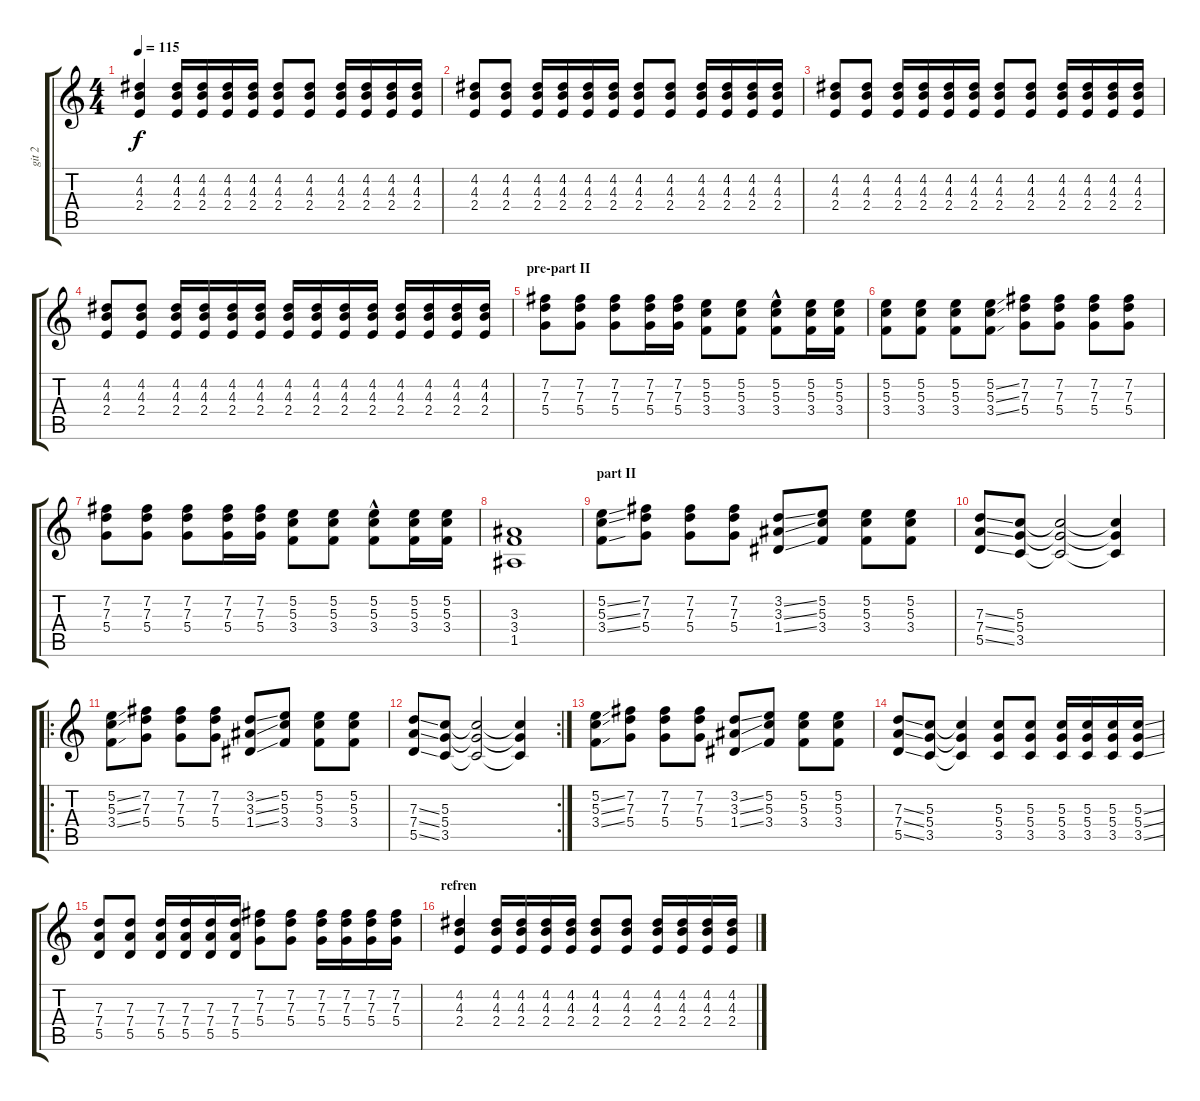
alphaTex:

\track ("git 2" "git 2") {instrument electricguitarclean}
\staff {score tabs}
\tuning (E4 B3 G3 D3 A2 D2) {hide}
\ts (4 4)
\tempo 115
\clef g2
\ks c
(4.2 4.3 2.4).4{dy f} (4.2 4.3 2.4).16 (4.2 4.3 2.4).16 (4.2 4.3 2.4).16 (4.2 4.3 2.4).16 (4.2 4.3 2.4).8 (4.2 4.3 2.4).8 (4.2 4.3 2.4).16 (4.2 4.3 2.4).16 (4.2 4.3 2.4).16 (4.2 4.3 2.4).16 |
(4.2 4.3 2.4).8 (4.2 4.3 2.4).8 (4.2 4.3 2.4).16 (4.2 4.3 2.4).16 (4.2 4.3 2.4).16 (4.2 4.3 2.4).16 (4.2 4.3 2.4).8 (4.2 4.3 2.4).8 (4.2 4.3 2.4).16 (4.2 4.3 2.4).16 (4.2 4.3 2.4).16 (4.2 4.3 2.4).16 |
(4.2 4.3 2.4).8 (4.2 4.3 2.4).8 (4.2 4.3 2.4).16 (4.2 4.3 2.4).16 (4.2 4.3 2.4).16 (4.2 4.3 2.4).16 (4.2 4.3 2.4).8 (4.2 4.3 2.4).8 (4.2 4.3 2.4).16 (4.2 4.3 2.4).16 (4.2 4.3 2.4).16 (4.2 4.3 2.4).16 |
(4.2 4.3 2.4).8 (4.2 4.3 2.4).8 (4.2 4.3 2.4).16 (4.2 4.3 2.4).16 (4.2 4.3 2.4).16 (4.2 4.3 2.4).16 (4.2 4.3 2.4).16 (4.2 4.3 2.4).16 (4.2 4.3 2.4).16 (4.2 4.3 2.4).16 (4.2 4.3 2.4).16 (4.2 4.3 2.4).16 (4.2 4.3 2.4).16 (4.2 4.3 2.4).16 |
\section ("" "pre-part II")
(7.2 7.3 5.4).8 (7.2 7.3 5.4).8 (7.2 7.3 5.4).8 (7.2 7.3 5.4).16 (7.2 7.3 5.4).16 (5.2 5.3 3.4).8 (5.2 5.3 3.4).8 (5.2 5.3 3.4{hac}).8 (5.2 5.3 3.4).16 (5.2 5.3 3.4).16 |
(5.2 5.3 3.4).8 (5.2 5.3 3.4).8 (5.2 5.3 3.4).8 (5.2{ss} 5.3{ss} 3.4{ss}).8 (7.2 7.3 5.4).8 (7.2 7.3 5.4).8 (7.2 7.3 5.4).8 (7.2 7.3 5.4).8 |
(7.2 7.3 5.4).8 (7.2 7.3 5.4).8 (7.2 7.3 5.4).8 (7.2 7.3 5.4).16 (7.2 7.3 5.4).16 (5.2 5.3 3.4).8 (5.2 5.3 3.4).8 (5.2 5.3 3.4{hac}).8 (5.2 5.3 3.4).16 (5.2 5.3 3.4).16 |
(3.3 3.4 1.5).1 |
\section ("" "part II")
(5.2{ss} 5.3{ss} 3.4{ss}).8 (7.2 7.3 5.4).8 (7.2 7.3 5.4).8 (7.2 7.3 5.4).8 (3.2{ss} 3.3{ss} 1.4{ss}).8 (5.2 5.3 3.4).8 (5.2 5.3 3.4).8 (5.2 5.3 3.4).8 |
(7.3{ss} 7.4{ss} 5.5{ss}).8 (5.3 5.4 3.5).8 (5.3{t} 5.4{t} 3.5{t}).2 (5.3{t} 5.4{t} 3.5{t}).4 |
\ro
(5.2{ss} 5.3{ss} 3.4{ss}).8 (7.2 7.3 5.4).8 (7.2 7.3 5.4).8 (7.2 7.3 5.4).8 (3.2{ss} 3.3{ss} 1.4{ss}).8 (5.2 5.3 3.4).8 (5.2 5.3 3.4).8 (5.2 5.3 3.4).8 |
\rc 2
(7.3{ss} 7.4{ss} 5.5{ss}).8 (5.3 5.4 3.5).8 (5.3{t} 5.4{t} 3.5{t}).2 (5.3{t} 5.4{t} 3.5{t}).4 |
(5.2{ss} 5.3{ss} 3.4{ss}).8 (7.2 7.3 5.4).8 (7.2 7.3 5.4).8 (7.2 7.3 5.4).8 (3.2{ss} 3.3{ss} 1.4{ss}).8 (5.2 5.3 3.4).8 (5.2 5.3 3.4).8 (5.2 5.3 3.4).8 |
(7.3{ss} 7.4{ss} 5.5{ss}).8 (5.3 5.4 3.5).8 (5.3{t} 5.4{t} 3.5{t}).4 (5.3 5.4 3.5).8 (5.3 5.4 3.5).8 (5.3 5.4 3.5).16 (5.3 5.4 3.5).16 (5.3 5.4 3.5).16 (5.3{ss} 5.4{ss} 3.5{ss}).16 |
(7.3 7.4 5.5).8 (7.3 7.4 5.5).8 (7.3 7.4 5.5).16 (7.3 7.4 5.5).16 (7.3 7.4 5.5).16 (7.3 7.4 5.5).16 (7.2 7.3 5.4).8 (7.2 7.3 5.4).8 (7.2 7.3 5.4).16 (7.2 7.3 5.4).16 (7.2 7.3 5.4).16 (7.2 7.3 5.4).16 |
\section ("" "refren")
(4.2 4.3 2.4).4 (4.2 4.3 2.4).16 (4.2 4.3 2.4).16 (4.2 4.3 2.4).16 (4.2 4.3 2.4).16 (4.2 4.3 2.4).8 (4.2 4.3 2.4).8 (4.2 4.3 2.4).16 (4.2 4.3 2.4).16 (4.2 4.3 2.4).16 (4.2 4.3 2.4).16
